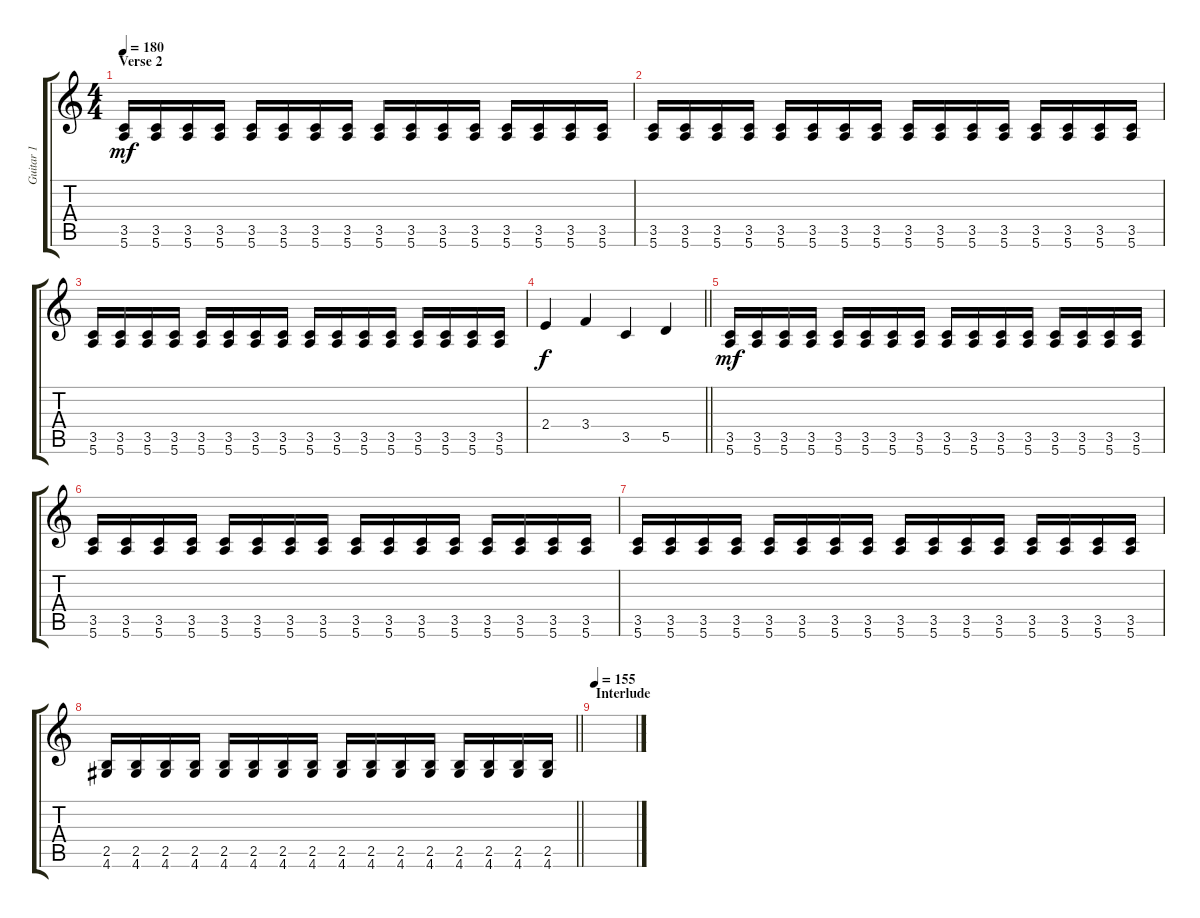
\track ("Guitar 1" "Guitar 1") {instrument distortionguitar}
\staff {score tabs}
\tuning (E4 B3 G3 D3 A2 E2) {hide}
\ts (4 4)
\section ("" "Verse 2")
\tempo 180
\clef g2
\ks c
(3.5 5.6).16{dy mf} (3.5 5.6).16 (3.5 5.6).16 (3.5 5.6).16 (3.5 5.6).16 (3.5 5.6).16 (3.5 5.6).16 (3.5 5.6).16 (3.5 5.6).16 (3.5 5.6).16 (3.5 5.6).16 (3.5 5.6).16 (3.5 5.6).16 (3.5 5.6).16 (3.5 5.6).16 (3.5 5.6).16 |
(3.5 5.6).16 (3.5 5.6).16 (3.5 5.6).16 (3.5 5.6).16 (3.5 5.6).16 (3.5 5.6).16 (3.5 5.6).16 (3.5 5.6).16 (3.5 5.6).16 (3.5 5.6).16 (3.5 5.6).16 (3.5 5.6).16 (3.5 5.6).16 (3.5 5.6).16 (3.5 5.6).16 (3.5 5.6).16 |
(3.5 5.6).16 (3.5 5.6).16 (3.5 5.6).16 (3.5 5.6).16 (3.5 5.6).16 (3.5 5.6).16 (3.5 5.6).16 (3.5 5.6).16 (3.5 5.6).16 (3.5 5.6).16 (3.5 5.6).16 (3.5 5.6).16 (3.5 5.6).16 (3.5 5.6).16 (3.5 5.6).16 (3.5 5.6).16 |
\barLineRight lightlight
2.4.4{dy f} 3.4.4 3.5.4 5.5.4 |
(3.5 5.6).16{dy mf} (3.5 5.6).16 (3.5 5.6).16 (3.5 5.6).16 (3.5 5.6).16 (3.5 5.6).16 (3.5 5.6).16 (3.5 5.6).16 (3.5 5.6).16 (3.5 5.6).16 (3.5 5.6).16 (3.5 5.6).16 (3.5 5.6).16 (3.5 5.6).16 (3.5 5.6).16 (3.5 5.6).16 |
(3.5 5.6).16 (3.5 5.6).16 (3.5 5.6).16 (3.5 5.6).16 (3.5 5.6).16 (3.5 5.6).16 (3.5 5.6).16 (3.5 5.6).16 (3.5 5.6).16 (3.5 5.6).16 (3.5 5.6).16 (3.5 5.6).16 (3.5 5.6).16 (3.5 5.6).16 (3.5 5.6).16 (3.5 5.6).16 |
(3.5 5.6).16 (3.5 5.6).16 (3.5 5.6).16 (3.5 5.6).16 (3.5 5.6).16 (3.5 5.6).16 (3.5 5.6).16 (3.5 5.6).16 (3.5 5.6).16 (3.5 5.6).16 (3.5 5.6).16 (3.5 5.6).16 (3.5 5.6).16 (3.5 5.6).16 (3.5 5.6).16 (3.5 5.6).16 |
\barLineRight lightlight
(2.5 4.6).16 (2.5 4.6).16 (2.5 4.6).16 (2.5 4.6).16 (2.5 4.6).16 (2.5 4.6).16 (2.5 4.6).16 (2.5 4.6).16 (2.5 4.6).16 (2.5 4.6).16 (2.5 4.6).16 (2.5 4.6).16 (2.5 4.6).16 (2.5 4.6).16 (2.5 4.6).16 (2.5 4.6).16 |
\section ("" "Interlude")
\tempo 155
